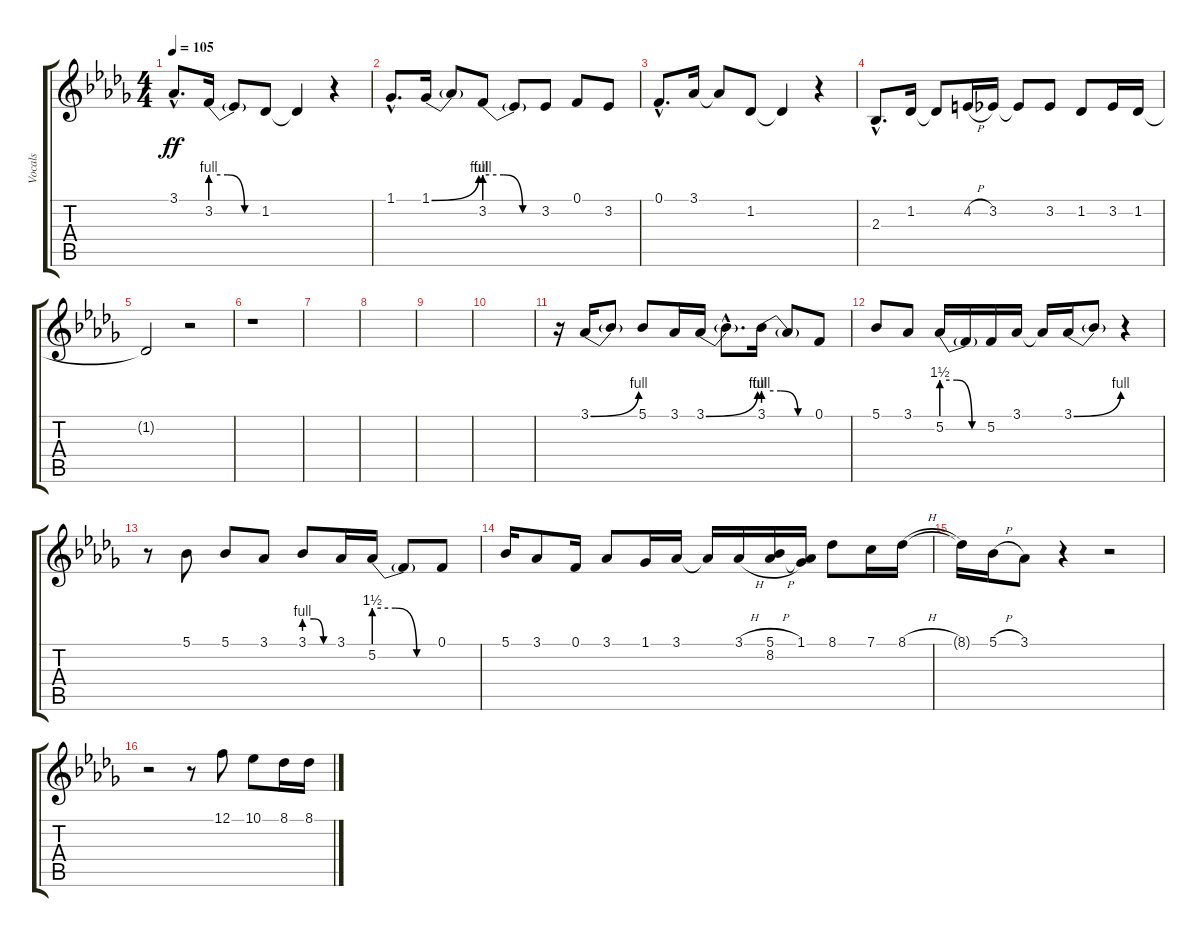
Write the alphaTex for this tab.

\track ("Vocals" "Vocals") {instrument altosax}
\staff {score tabs}
\tuning (F4 C4 Ab3 Eb3 Bb2 F2) {hide}
\ts (4 4)
\tempo 105
\clef g2
\ks db
3.1{hac}.8{d dy ff} 3.2{be (custom 0 4 20 4 40 0 60 0)}.16 3.2{t}.8 1.2.8 1.2{t}.4 r.4 |
1.1{hac}.8{d} 1.1{be (bend 0 0 60 4)}.16 1.1{t}.8 3.2{be (custom 0 4 20 4 40 0 60 0)}.8 3.2{t}.8 3.2.8 0.1.8 3.2.8 |
0.1{hac}.8{d} 3.1.16 3.1{t}.8 1.2.8 1.2{t}.4 r.4 |
2.3{hac}.8{d} 1.2.16 1.2{t}.8 4.2{h}.16 3.2.16 3.2{t}.8 3.2.8 1.2.8 3.2.16 1.2.16 |
1.2{t}.2 r.2 |
r.1 |
|
|
|
|
r.16 3.1{be (bend 0 0 60 4)}.16 3.1{t}.8 5.1.8 3.1.16 3.1{be (bend 0 0 60 4)}.16 3.1{hac t}.8{d} 3.1{be (custom 0 4 20 4 40 0 60 0)}.16 3.1{t}.8 0.1.8 |
5.1.8 3.1.8 5.2{be (custom 0 6 20 6 40 0 60 0)}.16 5.2{t}.16 5.2.16 3.1.16 3.1{t}.16 3.1{be (bend 0 0 60 4)}.16 3.1{t}.8 r.4 |
r.8 5.1.8 5.1.8 3.1.8 3.1{be (custom 0 4 20 4 40 0 60 0)}.8 3.1.16 5.2{be (custom 0 6 20 6 40 0 60 0)}.16 5.2{t}.8 0.1.8 |
5.1.16 3.1.8 0.1.16 3.1.8 1.1.16 3.1.16 3.1{t}.16 3.1{h}.16 (5.1{h} 8.2).16 (1.1 8.2{t}).16 8.1.8 7.1.16 8.1{h}.16 |
8.1{t}.16 5.1{h}.16 3.1.8 r.4 r.2 |
r.2 r.8 12.1.8 10.1.8 8.1.16 8.1.16
